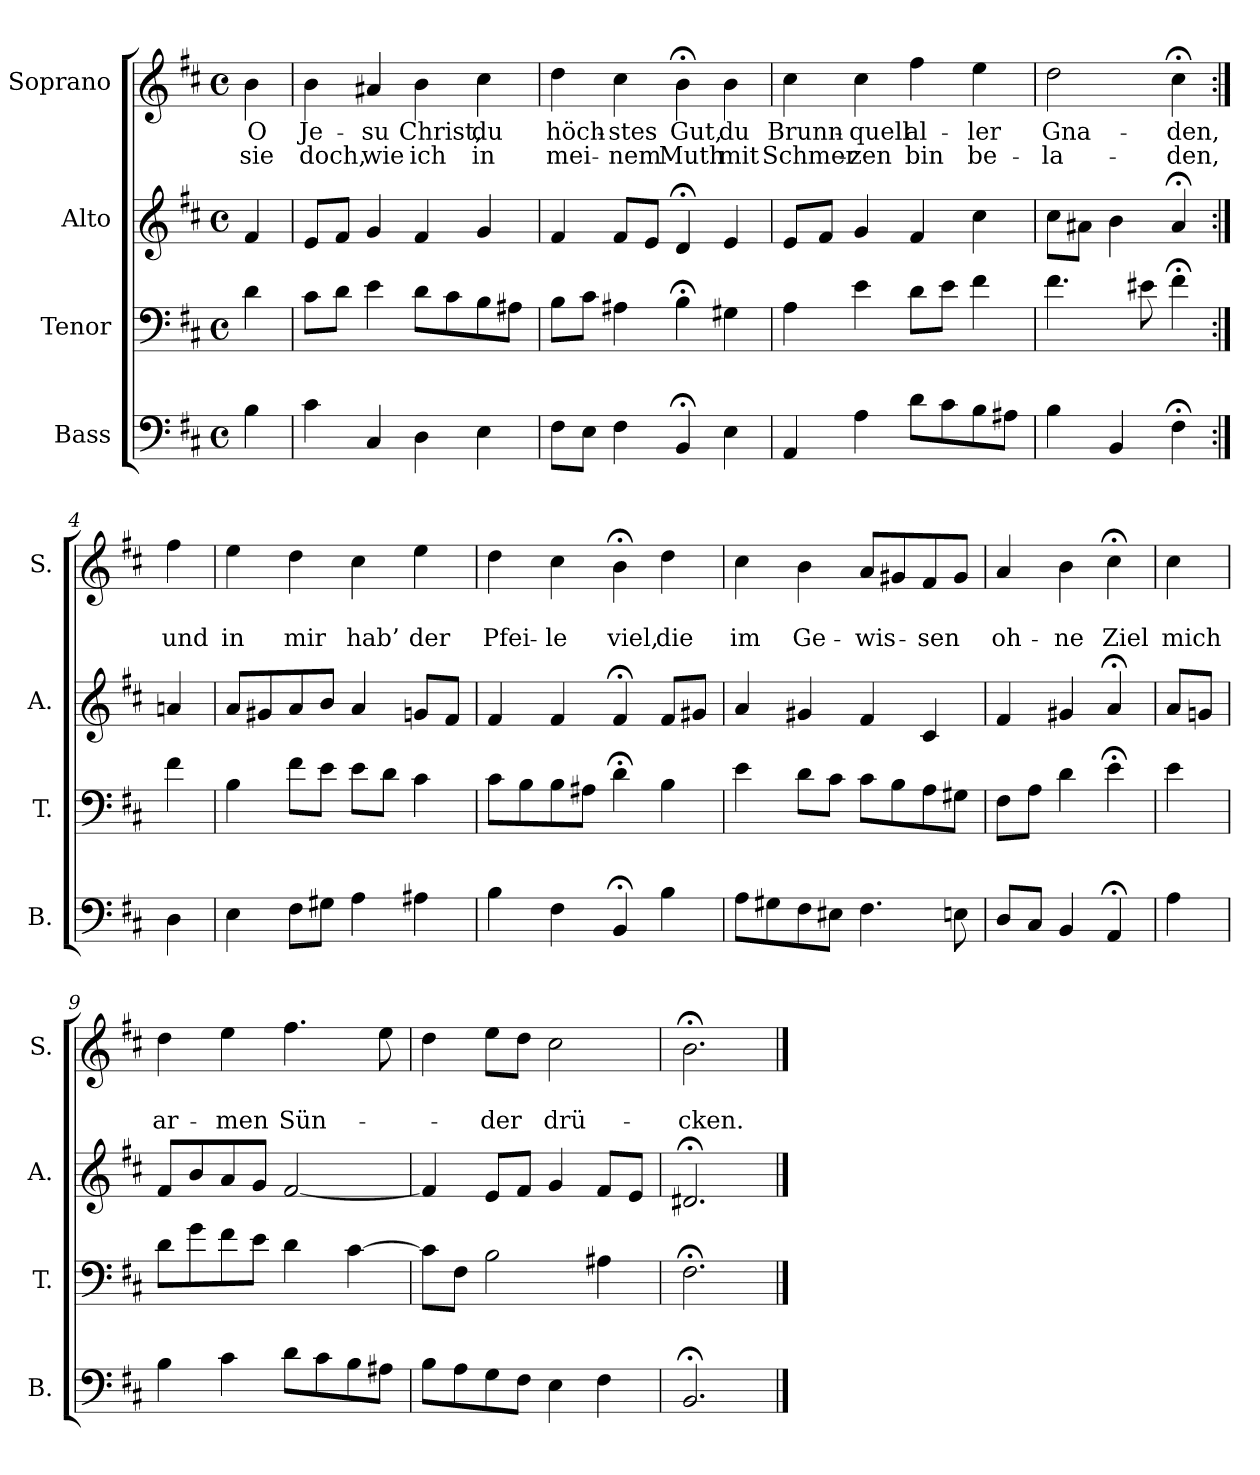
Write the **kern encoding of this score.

**kern	**kern	**kern	**kern	**text	**text
*part4	*part3	*part2	*part1	*part1	*part1
*staff4	*staff3	*staff2	*staff1	*staff1	*staff1
*I"Bass	*I"Tenor	*I"Alto	*I"Soprano	*	*
*I'B.	*I'T.	*I'A.	*I'S.	*	*
*clefF4	*clefF4	*clefG2	*clefG2	*	*
*k[f#c#]	*k[f#c#]	*k[f#c#]	*k[f#c#]	*	*
*b:	*b:	*b:	*b:	*	*
*M4/4	*M4/4	*M4/4	*M4/4	*	*
*met(c)	*met(c)	*met(c)	*met(c)	*	*
=	=	=	=	=	=
4B\	4d\	4f#/	4b\	O	sie
=1	=1	=1	=1	=1	=1
4c#\	8c#\L	8e/L	4b\	Je-	doch,
.	8d\J	8f#/J	.	.	.
4C#/	4e\	4g/	4a#X/	-su	wie
4D\	8d\L	4f#/	4b\	Christ,	ich
.	8c#\	.	.	.	.
4E\	8B\	4g/	4cc#\	du	in
.	8A#X\J	.	.	.	.
=2	=2	=2	=2	=2	=2
8F#\L	8B\L	4f#/	4dd\	höch-	mei-
8E\J	8c#\J	.	.	.	.
4F#\	4A#X\	8f#/L	4cc#\	-stes	-nem
.	.	8e/J	.	.	.
4BB;</	4B;<\	4d;</	4b;<\	Gut,	Muth
4E\	4G#X\	4e/	4b\	du	mit
=3	=3	=3	=3	=3	=3
4AA/	4A\	8e/L	4cc#\	Brunn-	Schmer-
.	.	8f#/J	.	.	.
4A\	4e\	4g/	4cc#\	-quell	-zen
8d\L	8d\L	4f#/	4ff#\	al-	bin
8c#\	8e\J	.	.	.	.
8B\	4f#\	4cc#\	4ee\	-ler	be-
8A#X\J	.	.	.	.	.
=4	=4	=4	=4	=4	=4
4B\	4.f#\	8cc#\L	2dd\	Gna-	-la-
.	.	8a#X\J	.	.	.
4BB/	.	4b\	.	.	.
.	8e#X\	.	.	.	.
4F#;<\	4f#;<\	4a#;</	4cc#;<\	-den,	-den,
!!LO:LB:g=z
=4a:|!	=4a:|!	=4a:|!	=4a:|!	=4a:|!	=4a:|!
4D\	4f#\	4an/	4ff#\	.	und
=5	=5	=5	=5	=5	=5
4E\	4B\	8a/L	4ee\	.	in
.	.	8g#X/	.	.	.
8F#\L	8f#\L	8a/	4dd\	.	mir
8G#X\J	8e\J	8b/J	.	.	.
4A\	8e\L	4a/	4cc#\	.	hab’
.	8d\J	.	.	.	.
4A#X\	4c#\	8gn/L	4ee\	.	der
.	.	8f#/J	.	.	.
=6	=6	=6	=6	=6	=6
4B\	8c#\L	4f#/	4dd\	.	Pfei-
.	8B\	.	.	.	.
4F#\	8B\	4f#/	4cc#\	.	-le
.	8A#X\J	.	.	.	.
4BB;</	4d;<\	4f#;</	4b;<\	.	viel,
4B\	4B\	8f#/L	4dd\	.	die
.	.	8g#X/J	.	.	.
=7	=7	=7	=7	=7	=7
8A\L	4e\	4a/	4cc#\	.	im
8G#X\	.	.	.	.	.
8F#\	8d\L	4g#X/	4b\	.	Ge-
8E#X\J	8c#\J	.	.	.	.
4.F#\	8c#\L	4f#/	8a/L	.	-wis-
.	8B\	.	8g#X/	.	.
.	8A\	4c#/	8f#/	.	-sen
8En\	8G#X\J	.	8g#/J	.	.
=8	=8	=8	=8	=8	=8
8D/L	8F#\L	4f#/	4a/	.	oh-
8C#/J	8A\J	.	.	.	.
4BB/	4d\	4g#X/	4b\	.	-ne
4AA;</	4e;<\	4a;</	4cc#;<\	.	Ziel
!!LO:PB:g=z
=8a	=8a	=8a	=8a	=8a	=8a
4A\	4e\	8a/L	4cc#\	.	mich
.	.	8gn/J	.	.	.
=9	=9	=9	=9	=9	=9
4B\	8d\L	8f#/L	4dd\	.	ar-
.	8g\	8b/	.	.	.
4c#\	8f#\	8a/	4ee\	.	-men
.	8e\J	8g/J	.	.	.
8d\L	4d\	[2f#/	4.ff#\	.	Sün-
8c#\	.	.	.	.	.
8B\	[4c#\	.	.	.	.
8A#X\J	.	.	8ee\	.	.
=10	=10	=10	=10	=10	=10
8B\L	8c#\L]	4f#/]	4dd\	.	.
8A\	8F#\J	.	.	.	.
8G\	2B\	8e/L	8ee\L	.	-der
8F#\J	.	8f#/J	8dd\J	.	.
4E\	.	4g/	2cc#\	.	drü-
4F#\	4A#X\	8f#/L	.	.	.
.	.	8e/J	.	.	.
=11	=11	=11	=11	=11	=11
2.BB;</	2.F#;<\	2.d#X;</	2.b;<\	.	-cken.
==	==	==	==	==	==
*-	*-	*-	*-	*-	*-
